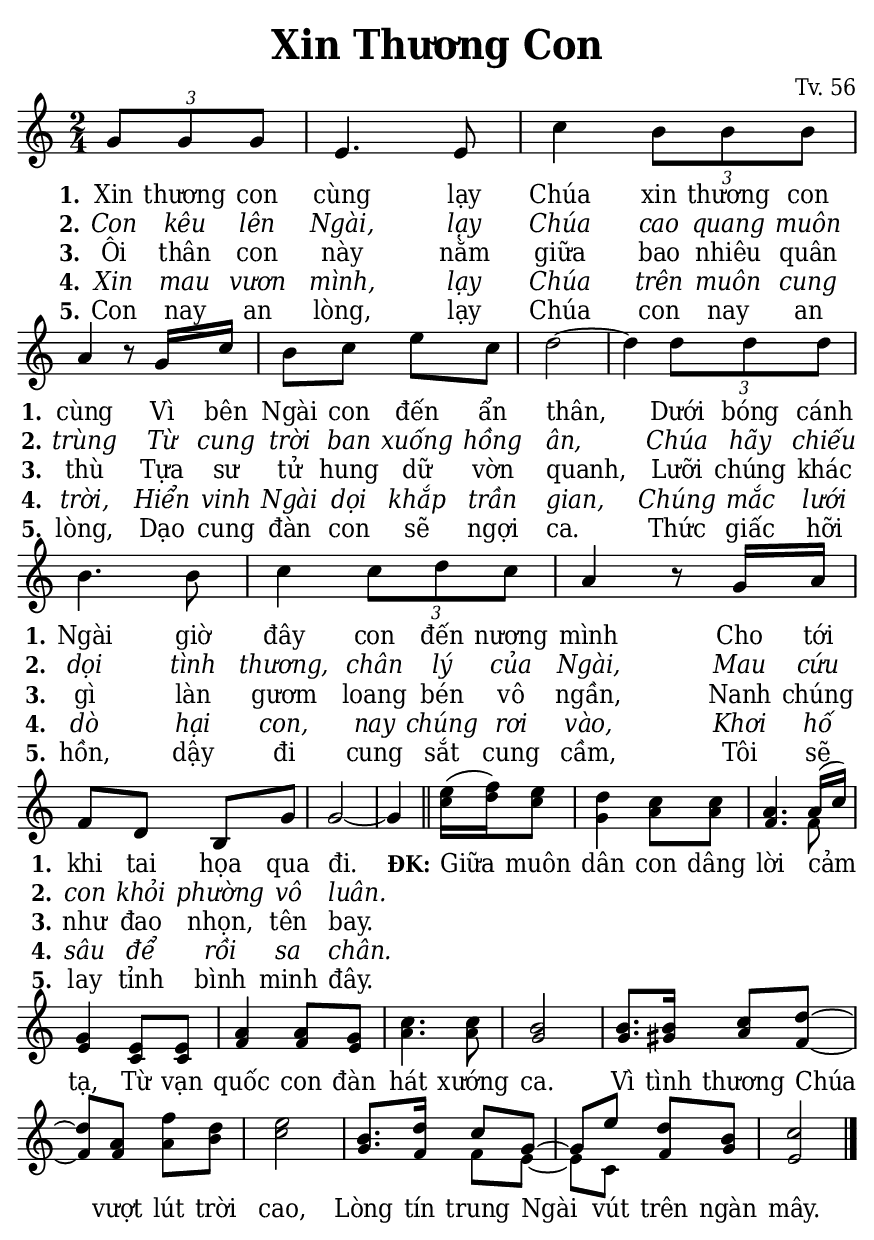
% Cài đặt chung\
\version "2.22.1"
\include "english.ly"

\header {
  title = \markup { \fontsize #1 "Xin Thương Con" }
  composer = "Tv. 56"
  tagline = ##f
}

% mã nguồn cho những chức năng chưa hỗ trợ trong phiên bản lilypond hiện tại
% cung cấp bởi cộng đồng lilypond khi gửi email đến lilypond-user@gnu.org
% Đổi kích thước nốt cho bè phụ
notBePhu =
#(define-music-function (font-size music) (number? ly:music?)
   (for-some-music
     (lambda (m)
       (if (music-is-of-type? m 'rhythmic-event)
           (begin
             (set! (ly:music-property m 'tweaks)
                   (cons `(font-size . ,font-size)
                         (ly:music-property m 'tweaks)))
             #t)
           #f))
     music)
   music)

% in số phiên khúc trên mỗi dòng
#(define (add-grob-definition grob-name grob-entry)
     (set! all-grob-descriptions
           (cons ((@@ (lily) completize-grob-entry)
                  (cons grob-name grob-entry))
                 all-grob-descriptions)))

#(add-grob-definition
    'StanzaNumberSpanner
    `((direction . ,LEFT)
      (font-series . bold)
      (padding . 1.0)
      (side-axis . ,X)
      (stencil . ,ly:text-interface::print)
      (X-offset . ,ly:side-position-interface::x-aligned-side)
      (Y-extent . ,grob::always-Y-extent-from-stencil)
      (meta . ((class . Spanner)
               (interfaces . (font-interface
                              side-position-interface
                              stanza-number-interface
                              text-interface))))))

\layout {
    \context {
      \Global
      \grobdescriptions #all-grob-descriptions
    }
    \context {
      \Score
      \remove Stanza_number_align_engraver
      \consists
        #(lambda (context)
           (let ((texts '())
                 (syllables '()))
             (make-engraver
              (acknowledgers
               ((stanza-number-interface engraver grob source-engraver)
                  (set! texts (cons grob texts)))
               ((lyric-syllable-interface engraver grob source-engraver)
                  (set! syllables (cons grob syllables))))
              ((stop-translation-timestep engraver)
                 (for-each
                  (lambda (text)
                    (for-each
                     (lambda (syllable)
                       (ly:pointer-group-interface::add-grob
                        text
                        'side-support-elements
                        syllable))
                     syllables))
                  texts)
                 (set! syllables '())))))
    }
    \context {
      \Lyrics
      \remove Stanza_number_engraver
      \consists
        #(lambda (context)
           (let ((text #f)
                 (last-stanza #f))
             (make-engraver
              ((process-music engraver)
                 (let ((stanza (ly:context-property context 'stanza #f)))
                   (if (and stanza (not (equal? stanza last-stanza)))
                       (let ((column (ly:context-property context
'currentCommandColumn)))
                         (set! last-stanza stanza)
                         (if text
                             (ly:spanner-set-bound! text RIGHT column))
                         (set! text (ly:engraver-make-grob engraver
'StanzaNumberSpanner '()))
                         (ly:grob-set-property! text 'text stanza)
                         (ly:spanner-set-bound! text LEFT column)))))
              ((finalize engraver)
                 (if text
                     (let ((column (ly:context-property context
'currentCommandColumn)))
                       (ly:spanner-set-bound! text RIGHT column)))))))
      \override StanzaNumberSpanner.horizon-padding = 10000
    }
}

stanzaReminderOff =
  \temporary \override StanzaNumberSpanner.after-line-breaking =
     #(lambda (grob)
        ;; Can be replaced with (not (first-broken-spanner? grob)) in 2.23.
        (if (let ((siblings (ly:spanner-broken-into (ly:grob-original grob))))
              (and (pair? siblings)
                   (not (eq? grob (car siblings)))))
            (ly:grob-suicide! grob)))

stanzaReminderOn = \undo \stanzaReminderOff
% kết thúc mã nguồn

% Nhạc phiên khúc
nhacPhienKhucSop = \relative c'' {
  \partial 4 \tuplet 3/2 { g8 g g } |
  e4. e8 |
  c'4 \tuplet 3/2 { b8 b b } |
  a4 r8 g16 c |
  b8 c e c |
  d2 ~ |
  d4 \tuplet 3/2 { d8 d d } |
  b4. b8 |
  c4 \tuplet 3/2 { c8 d c } |
  a4 r8 g16 a |
  f8 d b g' |
  g2 ~ |
  g4 \bar "||"
  
  e'16 (f) e8 |
  d4 c8 c |
  a4. a16 (c) |
  g4 e8 e |
  a4 a8 g |
  c4. c8 |
  b2 |
  b8. b16 c8 d ~ |
  d a f' d |
  e2 |
  b8. d16 c8 [g] ~ |
  g e' d b |
  c2 \bar "|."
}

nhacPhienKhucAlto = \relative c'' {
  r4 |
  R2*11
  r4
  
  c16 (d) c8 |
  g4 a8 a |
  f4. f8 |
  e4 c8 c |
  f4 f8 e |
  a4. a8 |
  g2 |
  g8. gs16 a8 f ~ |
  f f a b |
  c2 |
  g8. f16 f8 e ~ |
  e [c] f g e2
}

% Lời phiên khúc
loiPhienKhucSop = \lyrics {
  <<
    {
      \set stanza = "1."
      Xin thương con cùng lạy Chúa
      xin thương con cùng
      Vì bên Ngài con đến ẩn thân,
      Dưới bóng cánh Ngài
      giờ đây con đến nương mình
      Cho tới khi tai họa qua đi.
    }
    \new Lyrics {
	    \set associatedVoice = "beSop"
	    \set stanza = "2."
      \override Lyrics.LyricText.font-shape = #'italic
	    Con kêu lên Ngài,
	    lạy Chúa cao quang muôn trùng
	    Từ cung trời ban xuống hồng ân,
	    Chúa hãy chiếu dọi tình thương,
	    chân lý của Ngài,
	    Mau cứu con khỏi phường vô luân.
    }
    \new Lyrics {
	    \set associatedVoice = "beSop"
	    \set stanza = "3."
	    Ôi thân con này nằm giữa bao nhiêu quân thù
	    Tựa sư tử hung dữ vờn quanh,
	    Lưỡi chúng khác gì làn gươm loang bén vô ngần,
	    Nanh chúng như đao nhọn, tên bay.
    }
    \new Lyrics {
	    \set associatedVoice = "beSop"
	    \set stanza = "4."
      \override Lyrics.LyricText.font-shape = #'italic
	    Xin mau vươn mình, lạy Chúa trên muôn cung trời,
	    Hiển vinh Ngài dọi khắp trần gian,
	    Chúng mắc lưới dò hại con,
	    nay chúng rơi vào,
	    Khơi hố sâu để rồi sa chân.
    }
    \new Lyrics {
	    \set associatedVoice = "beSop"
	    \set stanza = "5."
	    Con nay an lòng,
	    lạy Chúa con nay an lòng,
	    Dạo cung đàn con sẽ ngợi ca.
	    Thức giấc hỡi hồn,
	    dậy đi cung sắt cung cầm,
	    Tôi sẽ lay tỉnh bình minh đây.
    }
  >>
  \stanzaReminderOff
  \set stanza = "ĐK:"
  Giữa muôn dân con dâng lời cảm tạ,
  Từ vạn quốc con đàn hát xướng ca.
  Vì tình thương Chúa vượt lút trời cao,
  Lòng tín trung Ngài vút trên ngàn mây.
}

% Dàn trang
\paper {
  #(set-paper-size "a5")
  top-margin = 3\mm
  bottom-margin = 3\mm
  left-margin = 3\mm
  right-margin = 3\mm
  indent = #0
  #(define fonts
	 (make-pango-font-tree "Deja Vu Serif Condensed"
	 		       "Deja Vu Serif Condensed"
			       "Deja Vu Serif Condensed"
			       (/ 20 20)))
  print-page-number = ##f
  page-count = 1
}

TongNhip = {
  \key c \major \time 2/4
  \set Timing.beamExceptions = #'()
  \set Timing.baseMoment = #(ly:make-moment 1/4)
}

\score {
  \new ChoirStaff <<
    \new Staff \with {
        \consists "Merge_rests_engraver"
        printPartCombineTexts = ##f
      }
      <<
      \new Voice \TongNhip \partCombine 
        \nhacPhienKhucSop
        \notBePhu -1 { \nhacPhienKhucAlto }
      \new NullVoice = beSop \nhacPhienKhucSop
      \new Lyrics \lyricsto beSop \loiPhienKhucSop
      >>
  >>
  \layout {
    \override Lyrics.LyricSpace.minimum-distance = #1
    \override Score.BarNumber.break-visibility = ##(#f #f #f)
    \override Score.SpacingSpanner.uniform-stretching = ##t
  } 
}
